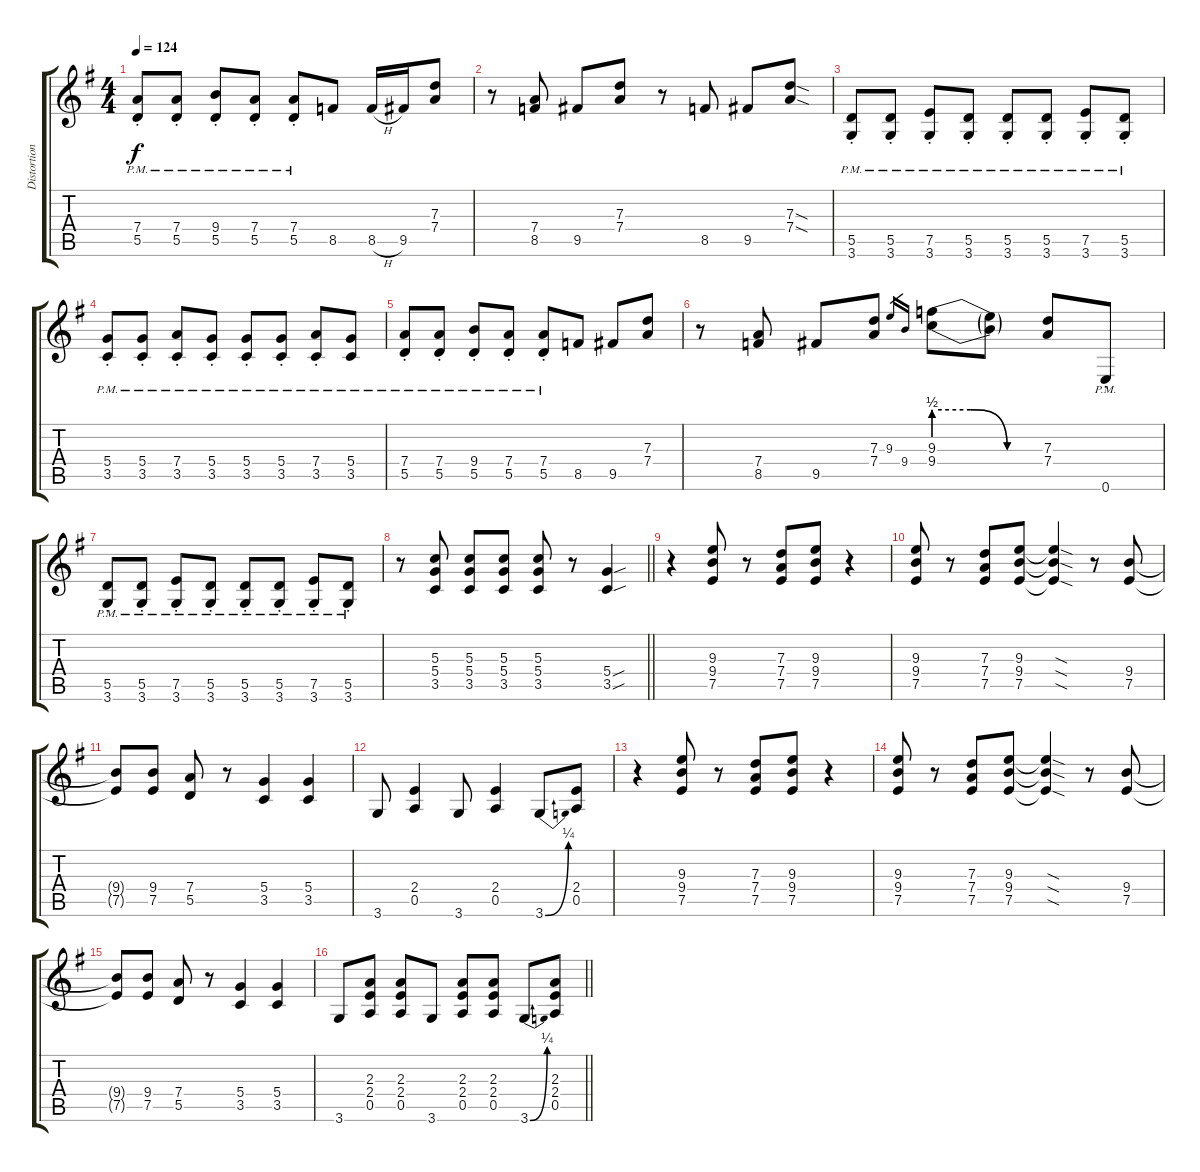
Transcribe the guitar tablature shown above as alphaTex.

\track ("Distortion" "Distortion") {instrument distortionguitar}
\staff {score tabs}
\tuning (E4 B3 G3 D3 A2 E2) {hide}
\ts (4 4)
\tempo 124
\clef g2
\ks g
(7.4{pm st} 5.5{pm st}).8{dy f} (7.4{pm st} 5.5{pm st}).8 (9.4{pm st} 5.5{pm st}).8 (7.4{pm st} 5.5{pm st}).8 (7.4{pm st} 5.5{pm st}).8 8.5.8 8.5{h}.16 9.5.16 (7.3 7.4).8 |
r.8 (7.4 8.5).8 9.5.8 (7.3 7.4).8 r.8 8.5.8 9.5.8 (7.3{sod} 7.4{sod}).8 |
(5.5{pm st} 3.6{pm st}).8 (5.5{pm st} 3.6{pm st}).8 (7.5{pm st} 3.6{pm st}).8 (5.5{pm st} 3.6{pm st}).8 (5.5{pm st} 3.6{pm st}).8 (5.5{pm st} 3.6{pm st}).8 (7.5{pm st} 3.6{pm st}).8 (5.5{pm st} 3.6{pm st}).8 |
(5.4{pm st} 3.5{pm st}).8 (5.4{pm st} 3.5{pm st}).8 (7.4{pm st} 3.5{pm st}).8 (5.4{pm st} 3.5{pm st}).8 (5.4{pm st} 3.5{pm st}).8 (5.4{pm st} 3.5{pm st}).8 (7.4{pm st} 3.5{pm st}).8 (5.4{pm} 3.5{pm}).8 |
(7.4{pm st} 5.5{pm st}).8 (7.4{pm st} 5.5{pm st}).8 (9.4{pm st} 5.5{pm st}).8 (7.4{pm st} 5.5{pm st}).8 (7.4{pm st} 5.5{pm st}).8 8.5.8 9.5.8 (7.3 7.4).8 |
r.8 (7.4 8.5).8 9.5.8 (7.3 7.4).8 9.3.16{gr} 9.4.16{gr} (9.3{be (custom 0 2 20 2 40 0 60 0)} 9.4{be (custom 0 2 20 2 40 0 60 0)}).8 (9.3{t} 9.4{t}).8 (7.3 7.4).8 0.6{pm st}.8 |
(5.5{pm st} 3.6{pm st}).8 (5.5{pm st} 3.6{pm st}).8 (7.5{pm st} 3.6{pm st}).8 (5.5{pm st} 3.6{pm st}).8 (5.5{pm st} 3.6{pm st}).8 (5.5{pm st} 3.6{pm st}).8 (7.5{pm st} 3.6{pm st}).8 (5.5{pm st} 3.6{pm st}).8 |
\barLineRight lightlight
r.8 (5.3 5.4 3.5).8 (5.3 5.4 3.5).8 (5.3 5.4 3.5).8 (5.3 5.4 3.5).8 r.8 (5.4{sou} 3.5{sou}).4 |
r.4 (9.3 9.4 7.5).8 r.8 (7.3 7.4 7.5).8 (9.3 9.4 7.5).8 r.4 |
(9.3 9.4 7.5).8 r.8 (7.3 7.4 7.5).8 (9.3 9.4 7.5).8 (9.3{sod t} 9.4{sod t} 7.5{sod t}).4 r.8 (9.4 7.5).8 |
(9.4{t} 7.5{t}).8 (9.4 7.5).8 (7.4 5.5).8 r.8 (5.4 3.5).4 (5.4 3.5).4 |
3.6.8 (2.4 0.5).4 3.6.8 (2.4 0.5).4 3.6{be (bend 0 0 60 1)}.8 (2.4 0.5).8 |
r.4 (9.3 9.4 7.5).8 r.8 (7.3 7.4 7.5).8 (9.3 9.4 7.5).8 r.4 |
(9.3 9.4 7.5).8 r.8 (7.3 7.4 7.5).8 (9.3 9.4 7.5).8 (9.3{sod t} 9.4{sod t} 7.5{sod t}).4 r.8 (9.4 7.5).8 |
(9.4{t} 7.5{t}).8 (9.4 7.5).8 (7.4 5.5).8 r.8 (5.4 3.5).4 (5.4 3.5).4 |
\barLineRight lightlight
3.6.8 (2.3 2.4 0.5).8 (2.3 2.4 0.5).8 3.6.8 (2.3 2.4 0.5).8 (2.3 2.4 0.5).8 3.6{be (bend 0 0 60 1)}.8 (2.3 2.4 0.5).8
